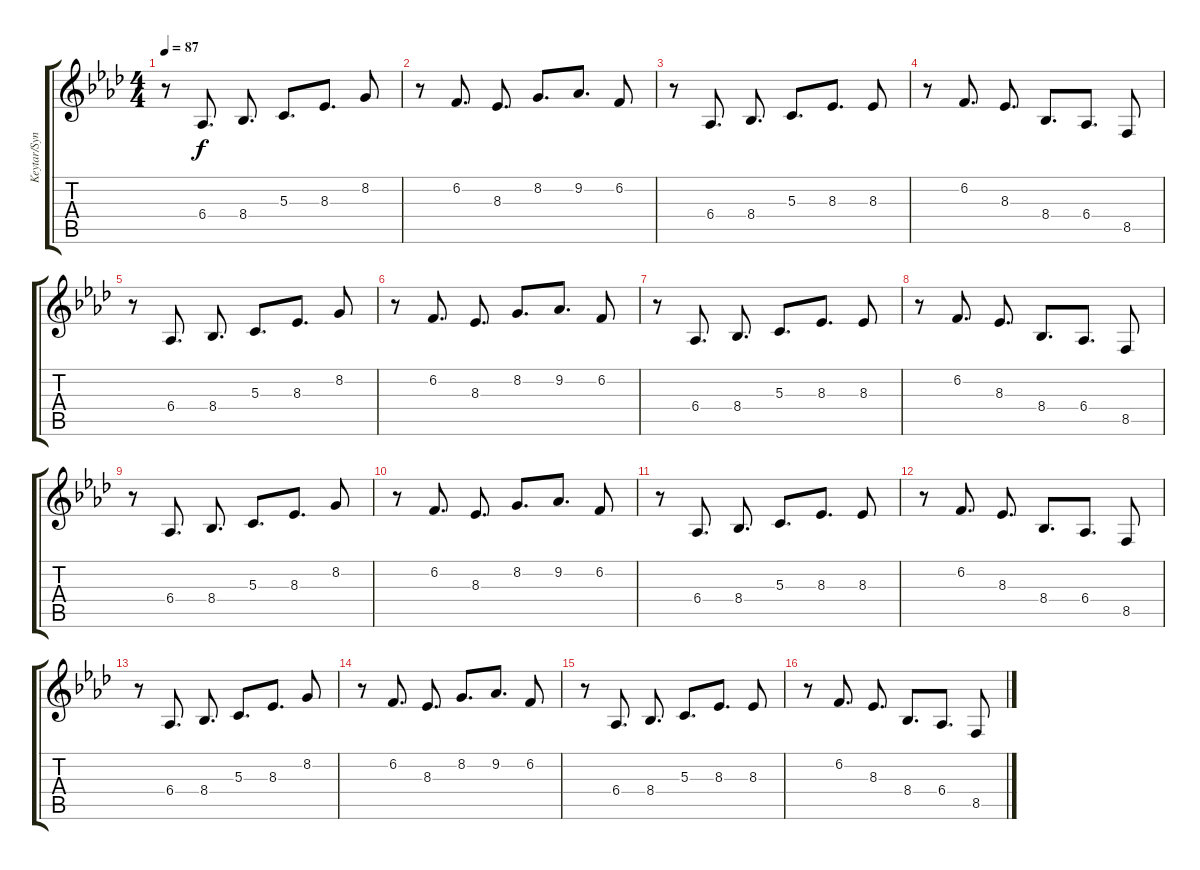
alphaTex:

\track ("Keytar/Synth" "Keytar/Syn") {instrument lead2sawtooth}
\staff {score tabs}
\tuning (E4 B3 G3 D3 A2 E2) {hide}
\ts (4 4)
\tempo 87
\clef g2
\ks fminor
r.8{dy f} 6.4.8{d} 8.4.8{d} 5.3.8{d} 8.3.8{d} 8.2.8 |
r.8 6.2.8{d} 8.3.8{d} 8.2.8{d} 9.2.8{d} 6.2.8 |
r.8 6.4.8{d} 8.4.8{d} 5.3.8{d} 8.3.8{d} 8.3.8 |
r.8 6.2.8{d} 8.3.8{d} 8.4.8{d} 6.4.8{d} 8.5.8 |
r.8 6.4.8{d} 8.4.8{d} 5.3.8{d} 8.3.8{d} 8.2.8 |
r.8 6.2.8{d} 8.3.8{d} 8.2.8{d} 9.2.8{d} 6.2.8 |
r.8 6.4.8{d} 8.4.8{d} 5.3.8{d} 8.3.8{d} 8.3.8 |
r.8 6.2.8{d} 8.3.8{d} 8.4.8{d} 6.4.8{d} 8.5.8 |
r.8 6.4.8{d} 8.4.8{d} 5.3.8{d} 8.3.8{d} 8.2.8 |
r.8 6.2.8{d} 8.3.8{d} 8.2.8{d} 9.2.8{d} 6.2.8 |
r.8 6.4.8{d} 8.4.8{d} 5.3.8{d} 8.3.8{d} 8.3.8 |
r.8 6.2.8{d} 8.3.8{d} 8.4.8{d} 6.4.8{d} 8.5.8 |
r.8 6.4.8{d} 8.4.8{d} 5.3.8{d} 8.3.8{d} 8.2.8 |
r.8 6.2.8{d} 8.3.8{d} 8.2.8{d} 9.2.8{d} 6.2.8 |
r.8 6.4.8{d} 8.4.8{d} 5.3.8{d} 8.3.8{d} 8.3.8 |
r.8 6.2.8{d} 8.3.8{d} 8.4.8{d} 6.4.8{d} 8.5.8
